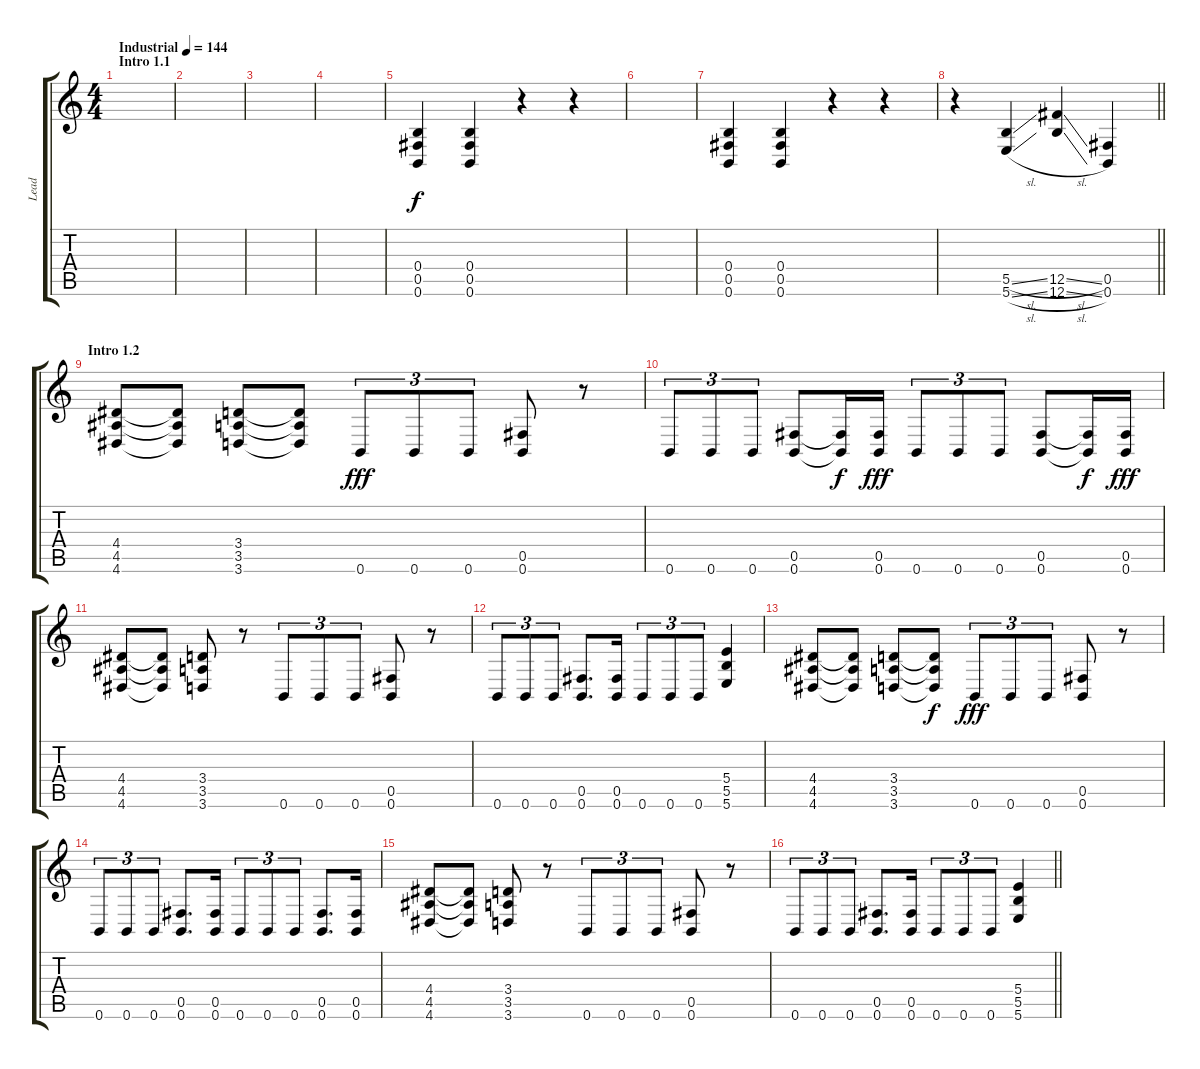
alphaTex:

\track ("Lead" "Lead") {instrument overdrivenguitar}
\staff {score tabs}
\tuning (Db4 Ab3 E3 B2 Gb2 B1) {hide}
\ts (4 4)
\section ("" "Intro 1.1")
\tempo (144 "Industrial")
\clef g2
\ks c
|
|
|
|
(0.4 0.5 0.6).4 (0.4 0.5 0.6).4 r.4 r.4 |
|
(0.4 0.5 0.6).4 (0.4 0.5 0.6).4 r.4 r.4 |
\barLineRight lightlight
r.4 (5.5{sl} 5.6{sl}).4 (12.5{sl} 12.6{sl}).4 (0.5 0.6).4 |
\section ("" "Intro 1.2")
(4.4 4.5 4.6).8 (4.4{t} 4.5{t} 4.6{t}).8 (3.4 3.5 3.6).8 (3.4{t} 3.5{t} 3.6{t}).8{dy f} 0.6.8{tu (3 2) dy fff} 0.6.8{tu (3 2)} 0.6.8{tu (3 2)} (0.5 0.6).8 r.8 |
0.6.8{tu (3 2)} 0.6.8{tu (3 2)} 0.6.8{tu (3 2)} (0.5 0.6).8 (0.5{t} 0.6{t}).16{dy f} (0.5 0.6).16{dy fff} 0.6.8{tu (3 2)} 0.6.8{tu (3 2)} 0.6.8{tu (3 2)} (0.5 0.6).8 (0.5{t} 0.6{t}).16{dy f} (0.5 0.6).16{dy fff} |
(4.4 4.5 4.6).8 (4.4{t} 4.5{t} 4.6{t}).8 (3.4 3.5 3.6).8 r.8 0.6.8{tu (3 2)} 0.6.8{tu (3 2)} 0.6.8{tu (3 2)} (0.5 0.6).8 r.8 |
0.6.8{tu (3 2)} 0.6.8{tu (3 2)} 0.6.8{tu (3 2)} (0.5 0.6).8{d} (0.5 0.6).16 0.6.8{tu (3 2)} 0.6.8{tu (3 2)} 0.6.8{tu (3 2)} (5.4 5.5 5.6).4 |
(4.4 4.5 4.6).8 (4.4{t} 4.5{t} 4.6{t}).8 (3.4 3.5 3.6).8 (3.4{t} 3.5{t} 3.6{t}).8{dy f} 0.6.8{tu (3 2) dy fff} 0.6.8{tu (3 2)} 0.6.8{tu (3 2)} (0.5 0.6).8 r.8 |
0.6.8{tu (3 2)} 0.6.8{tu (3 2)} 0.6.8{tu (3 2)} (0.5 0.6).8{d} (0.5 0.6).16 0.6.8{tu (3 2)} 0.6.8{tu (3 2)} 0.6.8{tu (3 2)} (0.5 0.6).8{d} (0.5 0.6).16 |
(4.4 4.5 4.6).8 (4.4{t} 4.5{t} 4.6{t}).8 (3.4 3.5 3.6).8 r.8 0.6.8{tu (3 2)} 0.6.8{tu (3 2)} 0.6.8{tu (3 2)} (0.5 0.6).8 r.8 |
\barLineRight lightlight
0.6.8{tu (3 2)} 0.6.8{tu (3 2)} 0.6.8{tu (3 2)} (0.5 0.6).8{d} (0.5 0.6).16 0.6.8{tu (3 2)} 0.6.8{tu (3 2)} 0.6.8{tu (3 2)} (5.4 5.5 5.6).4
